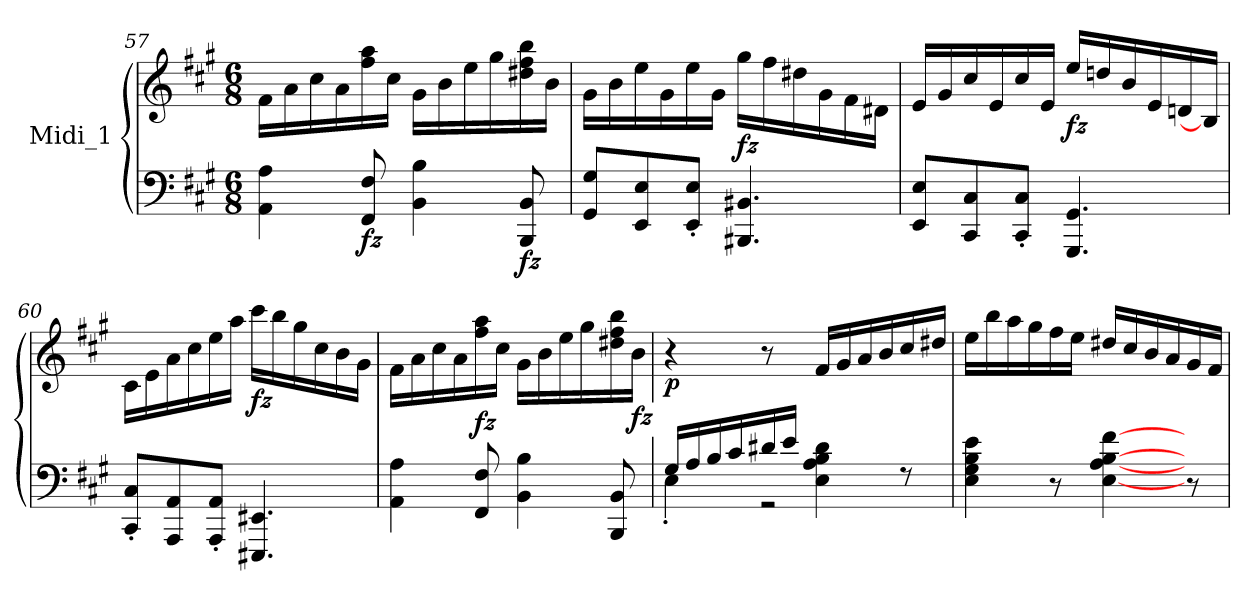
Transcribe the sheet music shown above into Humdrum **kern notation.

**kern	**kern	**dynam
*part1	*part1	*part1
*staff2	*staff1	*staff1/2
*I"Midi_1	*	*
!!LO:PB:g=z
*clefF4	*clefG2	*
*k[f#c#g#]	*k[f#c#g#]	*
*A:	*A:	*
*M6/8	*M6/8	*
=57	=57	=57
4AA\ 4A\	16f#\LL	.
.	16a\	.
.	16cc#\	.
.	16a\	.
!	!	!LO:DY:b=2
8FF#/ 8F#/	16ff#\ 16aa\	fz
.	16cc#\JJ	.
4BB\ 4B\	16g#\LL	.
.	16b\	.
.	16ee\	.
.	16gg#\	.
!	!	!LO:DY:b=2
8BBB/ 8BB/	16dd#X\ 16ff#\ 16bb\	fz
.	16b\JJ	.
=58	=58	=58
*	*MM85	*
8GG#/ 8G#/L	16g#\LL	.
.	16b\	.
8EE/ 8E/	16ee\	.
.	16g#\	.
8EE/' 8E/'J	16ee\	.
.	16g#\JJ	.
!	!	!LO:DY:b
4.BBB#X/ 4.BB#X/	16gg#\LL	fz
.	16ff#\	.
.	16dd#X\	.
.	16g#\	.
.	16f#\	.
.	16d#X\JJ	.
=59	=59	=59
8EE/ 8E/L	16e/LL	.
.	16g#/	.
8CC#/ 8C#/	16cc#/	.
.	16e/	.
8CC#/' 8C#/'J	16cc#/	.
.	16e/JJ	.
!	!	!LO:DY:b
4.GGG#/ 4.GG#/	16ee/LL	fz
.	16ddni/	.
.	16b/	.
.	16e/	.
.	16dni/	.
.	16B/JJ]	.
!!LO:LB:g=z
=60	=60	=60
8CC#/' 8C#/'L	16c#\LL	.
.	16e\	.
8AAA/ 8AA/	16a\	.
.	16cc#\	.
8AAA/' 8AA/'J	16ee\	.
.	16aa\JJ	.
!	!	!LO:DY:b
4.EEE#X/ 4.EE#X/	16ccc#\LL	fz
.	16bb\	.
.	16gg#\	.
.	16cc#\	.
.	16b\	.
.	16g#\JJ	.
=61	=61	=61
4AA\ 4A\	16f#\LL	.
.	16a\	.
.	16cc#\	.
.	16a\	.
!	!	!LO:DY:a=2
8FF#/ 8F#/	16ff#\ 16aa\	fz
.	16cc#\JJ	.
4BB\ 4B\	16g#\LL	.
.	16b\	.
.	16ee\	.
.	16gg#\	.
8BBB/ 8BB/	16dd#X\ 16ff#\ 16bb\	.
!	!	!LO:DY:b
.	16b\JJ	fz
=62	=62	=62
*	*MM85	*
*^	*	*
!	!	!	!LO:DY:b
16G#/LL	4E'\	4r	p
16A/	.	.	.
16B/	.	.	.
16c#/	.	.	.
16d#X/	2r	8r	.
16e/JJ	.	.	.
4E\ 4A\ 4B\ 4d#\	.	16f#/LL	.
.	.	16g#/	.
.	.	16a/	.
.	.	16b/	.
8r	.	16cc#/	.
.	.	16dd#X/JJ	.
*v	*v	*	*
!!LO:LB:g=z
=63	=63	=63
4E\ 4G#\ 4B\ 4e\	16ee\LL	.
.	16bb\	.
.	16aa\	.
.	16gg#\	.
8r	16ff#\	.
.	16ee\JJ	.
[4E\ [4A\ [4B\ [4f#\	16dd#X/LL	.
.	16cc#/	.
.	16b/	.
.	16a/	.
8r	16g#/	.
.	16f#/JJ	.
=	=	=
*-	*-	*-
